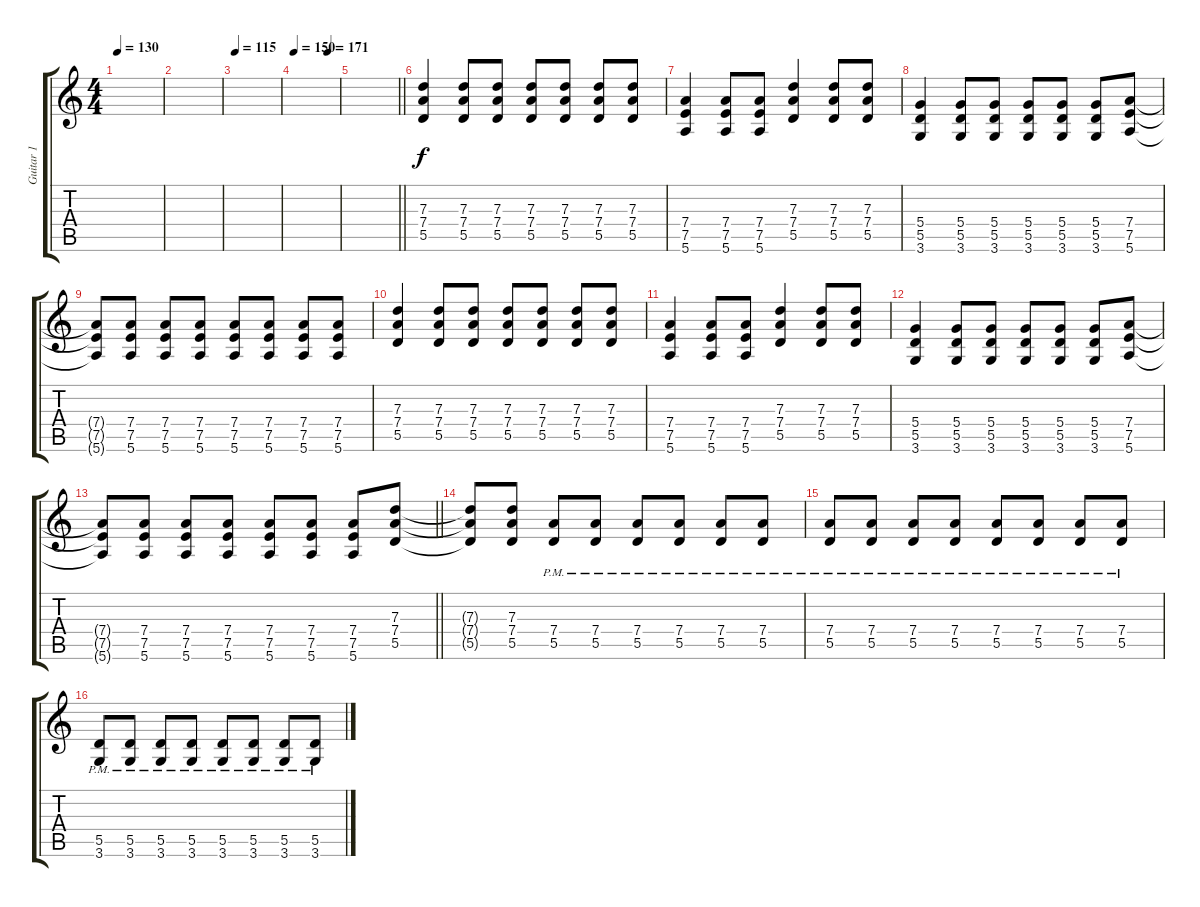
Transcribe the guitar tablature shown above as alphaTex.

\track ("Guitar 1" "Guitar 1") {instrument overdrivenguitar}
\staff {score tabs}
\tuning (E4 B3 G3 D3 A2 E2) {hide}
\ts (4 4)
\tempo 130
\clef g2
\ks c
|
|
\tempo 115
|
\tempo 150
\tempo (171 0.75)
|
\barLineRight lightlight
|
(7.3 7.4 5.5).4 (7.3 7.4 5.5).8 (7.3 7.4 5.5).8 (7.3 7.4 5.5).8 (7.3 7.4 5.5).8 (7.3 7.4 5.5).8 (7.3 7.4 5.5).8 |
(7.4 7.5 5.6).4 (7.4 7.5 5.6).8 (7.4 7.5 5.6).8 (7.3 7.4 5.5).4 (7.3 7.4 5.5).8 (7.3 7.4 5.5).8 |
(5.4 5.5 3.6).4 (5.4 5.5 3.6).8 (5.4 5.5 3.6).8 (5.4 5.5 3.6).8 (5.4 5.5 3.6).8 (5.4 5.5 3.6).8 (7.4 7.5 5.6).8 |
(7.4{t} 7.5{t} 5.6{t}).8 (7.4 7.5 5.6).8 (7.4 7.5 5.6).8 (7.4 7.5 5.6).8 (7.4 7.5 5.6).8 (7.4 7.5 5.6).8 (7.4 7.5 5.6).8 (7.4 7.5 5.6).8 |
(7.3 7.4 5.5).4 (7.3 7.4 5.5).8 (7.3 7.4 5.5).8 (7.3 7.4 5.5).8 (7.3 7.4 5.5).8 (7.3 7.4 5.5).8 (7.3 7.4 5.5).8 |
(7.4 7.5 5.6).4 (7.4 7.5 5.6).8 (7.4 7.5 5.6).8 (7.3 7.4 5.5).4 (7.3 7.4 5.5).8 (7.3 7.4 5.5).8 |
(5.4 5.5 3.6).4 (5.4 5.5 3.6).8 (5.4 5.5 3.6).8 (5.4 5.5 3.6).8 (5.4 5.5 3.6).8 (5.4 5.5 3.6).8 (7.4 7.5 5.6).8 |
\barLineRight lightlight
(7.4{t} 7.5{t} 5.6{t}).8 (7.4 7.5 5.6).8 (7.4 7.5 5.6).8 (7.4 7.5 5.6).8 (7.4 7.5 5.6).8 (7.4 7.5 5.6).8 (7.4 7.5 5.6).8 (7.3 7.4 5.5).8 |
(7.3{t} 7.4{t} 5.5{t}).8 (7.3 7.4 5.5).8 (7.4{pm} 5.5{pm}).8 (7.4{pm} 5.5{pm}).8 (7.4{pm} 5.5{pm}).8 (7.4{pm} 5.5{pm}).8 (7.4{pm} 5.5{pm}).8 (7.4{pm} 5.5{pm}).8 |
(7.4{pm} 5.5{pm}).8 (7.4{pm} 5.5{pm}).8 (7.4{pm} 5.5{pm}).8 (7.4{pm} 5.5{pm}).8 (7.4{pm} 5.5{pm}).8 (7.4{pm} 5.5{pm}).8 (7.4{pm} 5.5{pm}).8 (7.4{pm} 5.5{pm}).8 |
(5.5{pm} 3.6{pm}).8 (5.5{pm} 3.6{pm}).8 (5.5{pm} 3.6{pm}).8 (5.5{pm} 3.6{pm}).8 (5.5{pm} 3.6{pm}).8 (5.5{pm} 3.6{pm}).8 (5.5{pm} 3.6{pm}).8 (5.5{pm} 3.6{pm}).8
